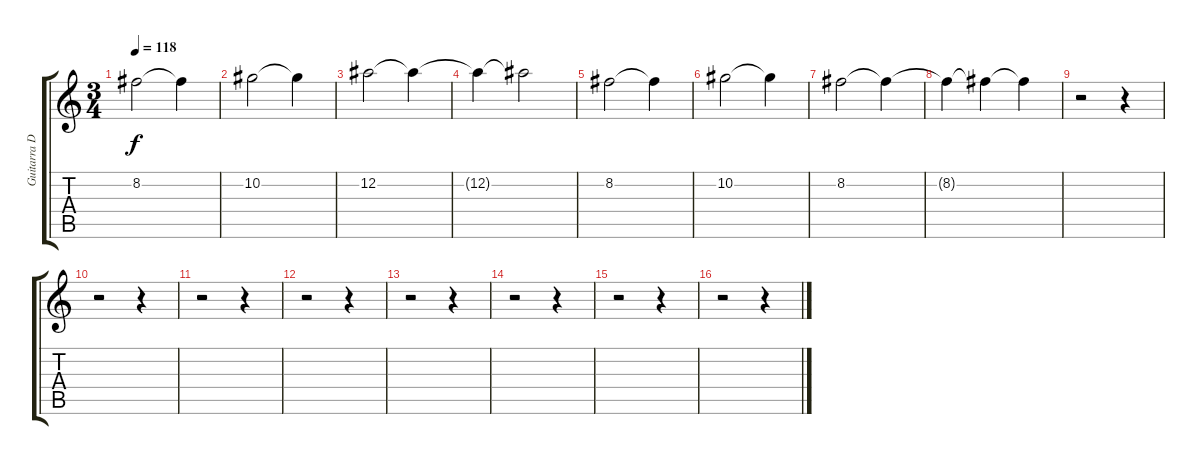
\track ("Guitarra Dist." "Guitarra D") {instrument overdrivenguitar}
\staff {score tabs}
\tuning (Eb4 Bb3 Gb3 Db3 Ab2 Eb2) {hide}
\ts (3 4)
\tempo 118
\clef g2
\ks c
8.2.2{dy f} 8.2{t}.4 |
10.2.2 10.2{t}.4 |
12.2.2 12.2{t}.4 |
12.2{t}.4 12.2{t}.2 |
8.2.2 8.2{t}.4 |
10.2.2 10.2{t}.4 |
8.2.2 8.2{t}.4 |
8.2{t}.4 8.2{t}.4 8.2{t}.4 |
r.2 r.4 |
r.2 r.4 |
r.2 r.4 |
r.2 r.4 |
r.2 r.4 |
r.2 r.4 |
r.2 r.4 |
r.2 r.4
